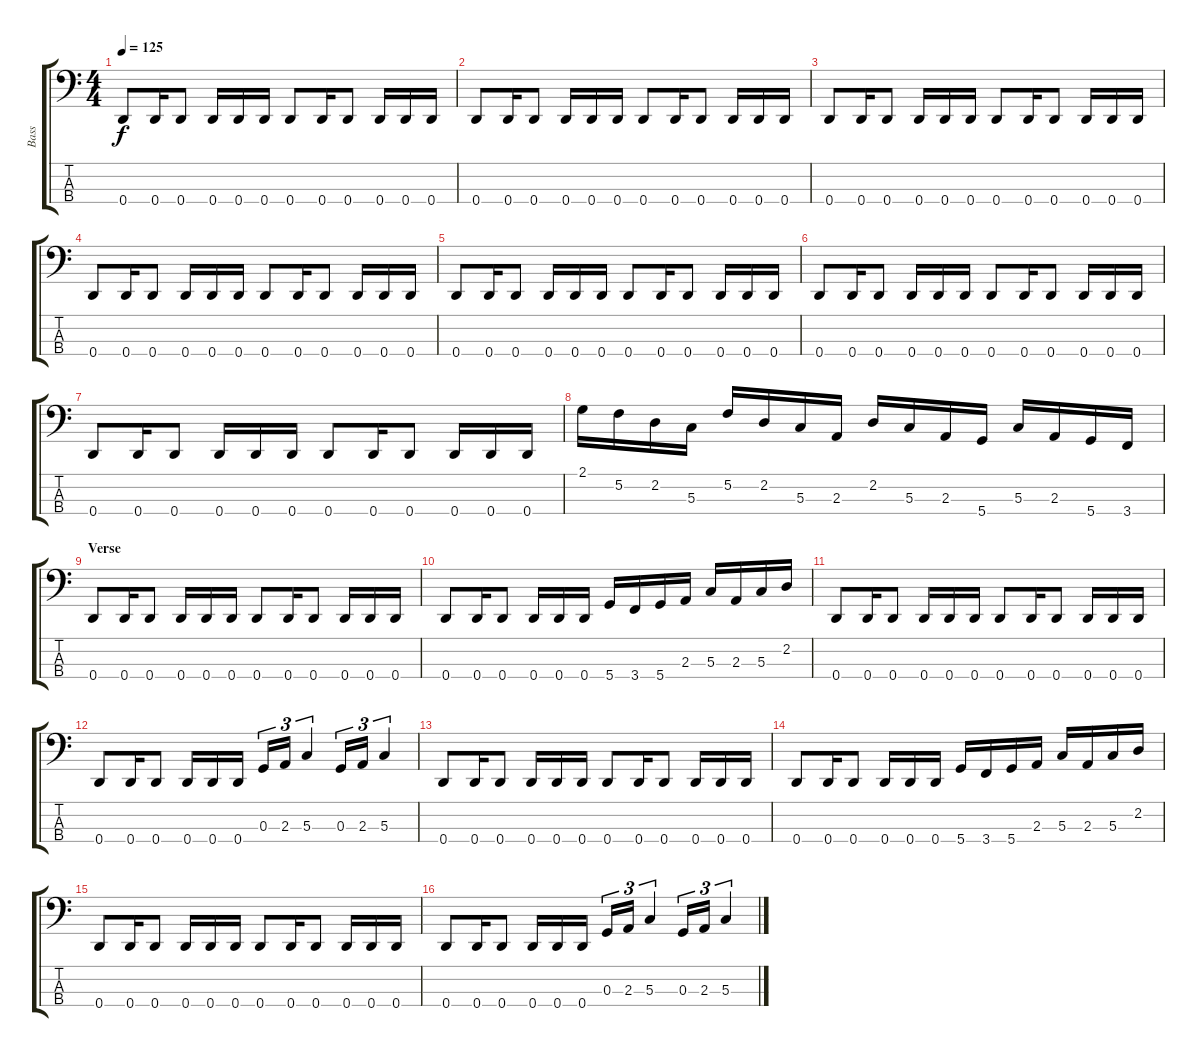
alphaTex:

\track ("Bass" "Bass") {instrument electricbassfinger}
\staff {score tabs}
\tuning (F2 C2 G1 D1) {hide}
\ts (4 4)
\tempo 125
\clef f4
\ks c
0.4.8{dy f} 0.4.16 0.4.8 0.4.16 0.4.16 0.4.16 0.4.8 0.4.16 0.4.8 0.4.16 0.4.16 0.4.16 |
0.4.8 0.4.16 0.4.8 0.4.16 0.4.16 0.4.16 0.4.8 0.4.16 0.4.8 0.4.16 0.4.16 0.4.16 |
0.4.8 0.4.16 0.4.8 0.4.16 0.4.16 0.4.16 0.4.8 0.4.16 0.4.8 0.4.16 0.4.16 0.4.16 |
0.4.8 0.4.16 0.4.8 0.4.16 0.4.16 0.4.16 0.4.8 0.4.16 0.4.8 0.4.16 0.4.16 0.4.16 |
0.4.8 0.4.16 0.4.8 0.4.16 0.4.16 0.4.16 0.4.8 0.4.16 0.4.8 0.4.16 0.4.16 0.4.16 |
0.4.8 0.4.16 0.4.8 0.4.16 0.4.16 0.4.16 0.4.8 0.4.16 0.4.8 0.4.16 0.4.16 0.4.16 |
0.4.8 0.4.16 0.4.8 0.4.16 0.4.16 0.4.16 0.4.8 0.4.16 0.4.8 0.4.16 0.4.16 0.4.16 |
2.1.16 5.2.16 2.2.16 5.3.16 5.2.16 2.2.16 5.3.16 2.3.16 2.2.16 5.3.16 2.3.16 5.4.16 5.3.16 2.3.16 5.4.16 3.4.16 |
\section ("" "Verse")
0.4.8 0.4.16 0.4.8 0.4.16 0.4.16 0.4.16 0.4.8 0.4.16 0.4.8 0.4.16 0.4.16 0.4.16 |
0.4.8 0.4.16 0.4.8 0.4.16 0.4.16 0.4.16 5.4.16 3.4.16 5.4.16 2.3.16 5.3.16 2.3.16 5.3.16 2.2.16 |
0.4.8 0.4.16 0.4.8 0.4.16 0.4.16 0.4.16 0.4.8 0.4.16 0.4.8 0.4.16 0.4.16 0.4.16 |
0.4.8 0.4.16 0.4.8 0.4.16 0.4.16 0.4.16 0.3.16{tu (3 2)} 2.3.16{tu (3 2)} 5.3.4{tu (3 2)} 0.3.16{tu (3 2)} 2.3.16{tu (3 2)} 5.3.4{tu (3 2)} |
0.4.8 0.4.16 0.4.8 0.4.16 0.4.16 0.4.16 0.4.8 0.4.16 0.4.8 0.4.16 0.4.16 0.4.16 |
0.4.8 0.4.16 0.4.8 0.4.16 0.4.16 0.4.16 5.4.16 3.4.16 5.4.16 2.3.16 5.3.16 2.3.16 5.3.16 2.2.16 |
0.4.8 0.4.16 0.4.8 0.4.16 0.4.16 0.4.16 0.4.8 0.4.16 0.4.8 0.4.16 0.4.16 0.4.16 |
0.4.8 0.4.16 0.4.8 0.4.16 0.4.16 0.4.16 0.3.16{tu (3 2)} 2.3.16{tu (3 2)} 5.3.4{tu (3 2)} 0.3.16{tu (3 2)} 2.3.16{tu (3 2)} 5.3.4{tu (3 2)}
